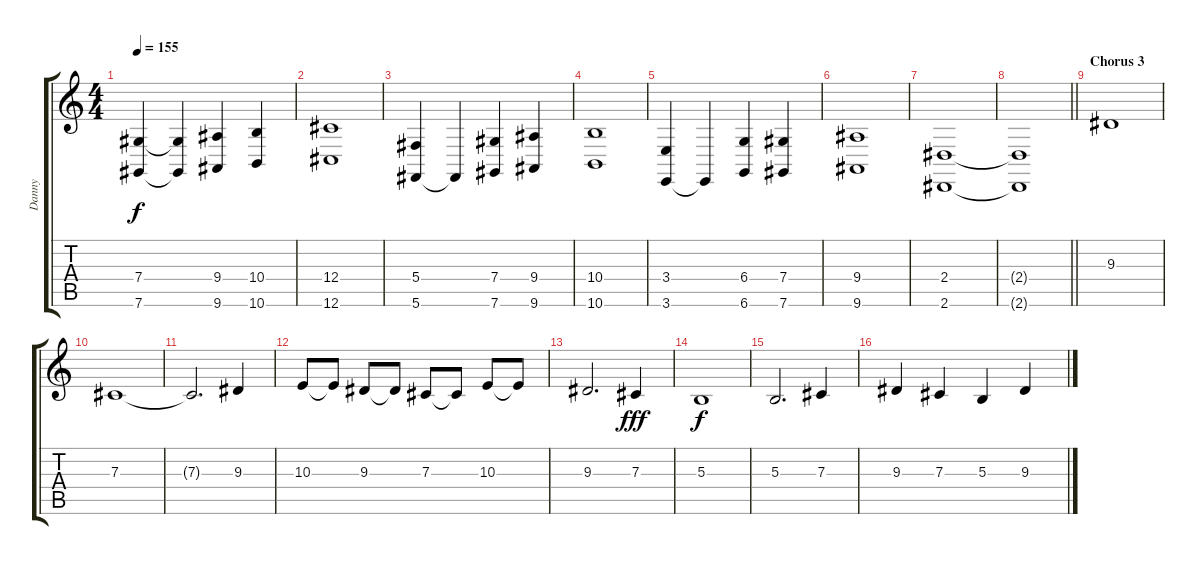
\track ("Danny" "Danny") {instrument lead1square}
\staff {score tabs}
\tuning (Eb4 Bb3 Gb3 Db3 Ab2 Db2) {hide}
\ts (4 4)
\tempo 155
\clef g2
\ks c
(7.4 7.6).4{dy f} (7.4{t} 7.6{t}).4 (9.4 9.6).4 (10.4 10.6).4 |
(12.4 12.6).1 |
(5.4 5.6).4 5.6{t}.4 (7.4 7.6).4 (9.4 9.6).4 |
(10.4 10.6).1 |
(3.4 3.6).4 3.6{t}.4 (6.4 6.6).4 (7.4 7.6).4 |
(9.4 9.6).1 |
(2.4 2.6).1 |
\barLineRight lightlight
(2.4{t} 2.6{t}).1 |
\section ("" "Chorus 3")
9.3.1 |
7.3.1 |
7.3{t}.2{d} 9.3.4 |
10.3.8 10.3{t}.8 9.3.8 9.3{t}.8 7.3.8 7.3{t}.8 10.3.8 10.3{t}.8 |
9.3.2{d} 7.3.4{dy fff} |
5.3.1{dy f} |
5.3.2{d} 7.3.4 |
9.3.4 7.3.4 5.3.4 9.3.4
